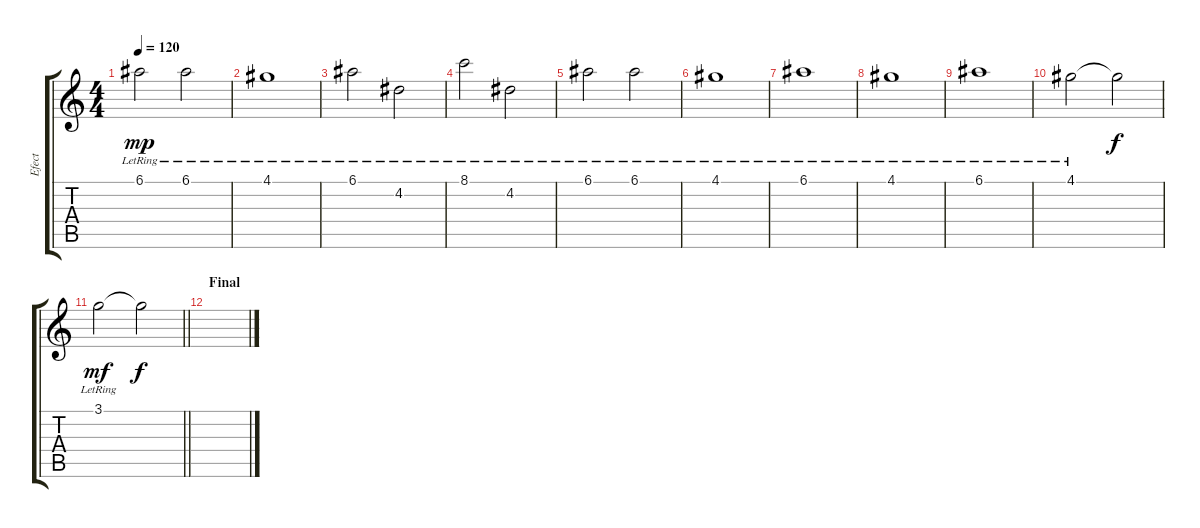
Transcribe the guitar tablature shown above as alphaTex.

\track ("Efect" "Efect") {instrument distortionguitar}
\staff {score tabs}
\tuning (E4 B3 G3 D3 A2 E2) {hide}
\ts (4 4)
\tempo 120
\clef g2
\ks c
6.1{lr}.2{dy mp} 6.1{lr}.2 |
4.1{lr}.1 |
6.1{lr}.2 4.2{lr}.2 |
8.1{lr}.2 4.2{lr}.2 |
6.1{lr}.2 6.1{lr}.2 |
4.1{lr}.1 |
6.1{lr}.1 |
4.1{lr}.1 |
6.1{lr}.1 |
4.1{lr}.2 4.1{t}.2{dy f} |
\barLineRight lightlight
3.1{lr}.2{dy mf} 3.1{t}.2{dy f} |
\section ("" "Final")
